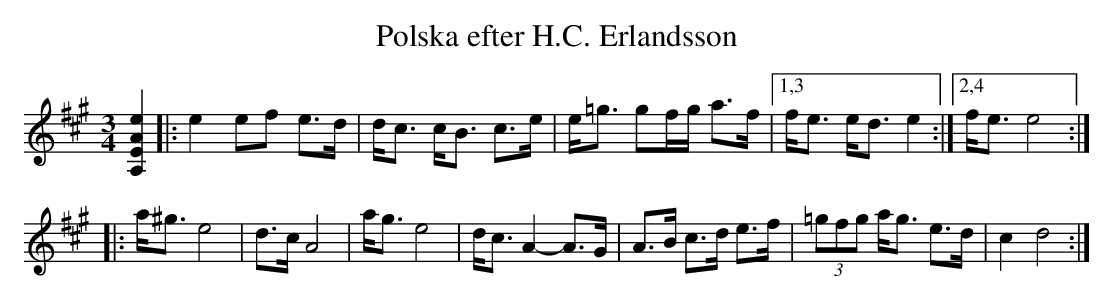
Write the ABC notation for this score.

X:1
T: Polska efter H.C. Erlandsson
M: 3/4
L: 1/8
K: A
[e2A2E2A,2]\
|: e2 ef e>d | d<c c<B c>e | e<=g gf/g/ a>f |1,3 f<e e<d e2 :|2,4 f<e e4 :|
|: a<^g e4 | d>c A4 | a<g e4 | d<c A2- A>G | A>B c>d e>f | (3=gfg a<g e>d | c2 d4 :|
